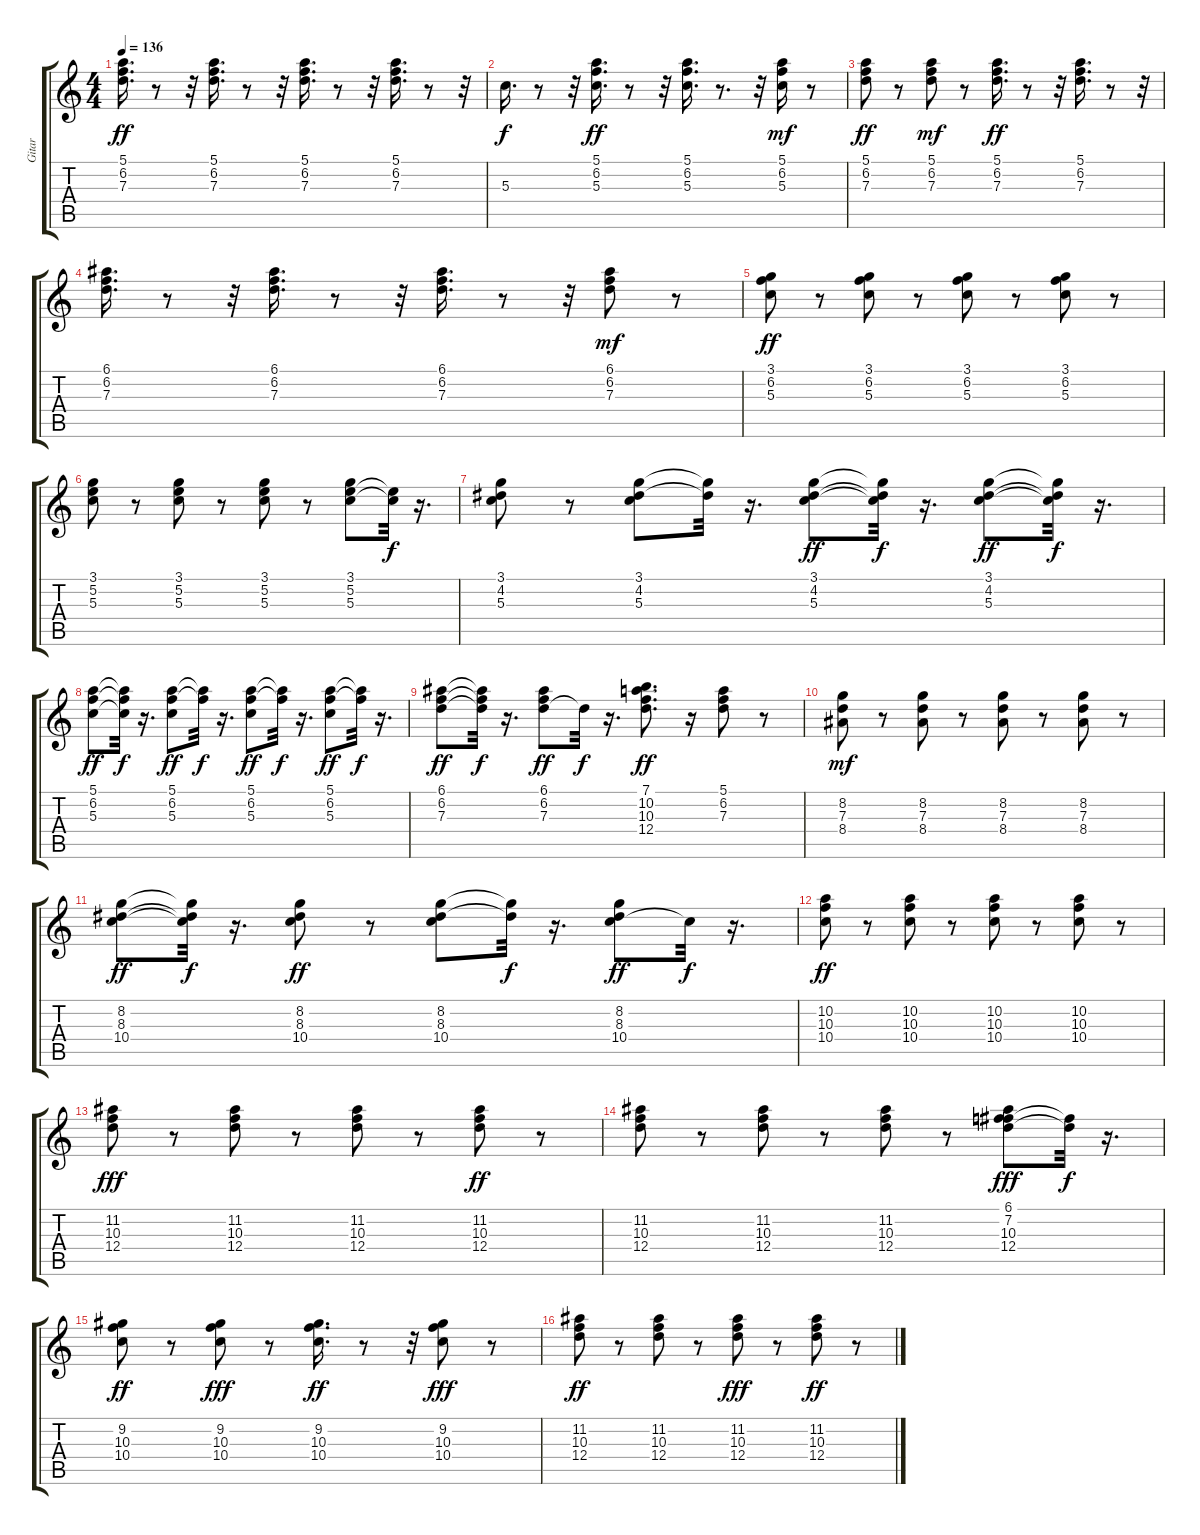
\track ("Gitar" "Gitar") {instrument acousticguitarsteel}
\staff {score tabs}
\tuning (E4 B3 G3 D3 A2 E2) {hide}
\ts (4 4)
\tempo 136
\clef g2
\ks c
(5.1 6.2 7.3).16{d dy ff} r.8 r.32 (5.1 6.2 7.3).16{d} r.8 r.32 (5.1 6.2 7.3).16{d} r.8 r.32 (5.1 6.2 7.3).16{d} r.8 r.32 |
5.3.16{d dy f} r.8 r.32 (5.1 6.2 5.3).16{d dy ff} r.8 r.32 (5.1 6.2 5.3).16{d} r.8{d} r.32 (5.1 6.2 5.3).16{dy mf} r.8 |
(5.1 6.2 7.3).8{dy ff} r.8 (5.1 6.2 7.3).8{dy mf} r.8 (5.1 6.2 7.3).16{d dy ff} r.8 r.32 (5.1 6.2 7.3).16{d} r.8 r.32 |
(6.1 6.2 7.3).16{d} r.8 r.32 (6.1 6.2 7.3).16{d} r.8 r.32 (6.1 6.2 7.3).16{d} r.8 r.32 (6.1 6.2 7.3).8{dy mf} r.8 |
(3.1 6.2 5.3).8{dy ff} r.8 (3.1 6.2 5.3).8 r.8 (3.1 6.2 5.3).8 r.8 (3.1 6.2 5.3).8 r.8 |
(3.1 5.2 5.3).8 r.8 (3.1 5.2 5.3).8 r.8 (3.1 5.2 5.3).8 r.8 (3.1 5.2 5.3).8 (5.2{t} 5.3{t}).32{dy f} r.16{d} |
(3.1 4.2 5.3).8 r.8 (3.1 4.2 5.3).8 (3.1{t} 4.2{t}).32 r.16{d} (3.1 4.2 5.3).8{dy ff} (3.1{t} 4.2{t} 5.3{t}).32{dy f} r.16{d} (3.1 4.2 5.3).8{dy ff} (3.1{t} 4.2{t} 5.3{t}).32{dy f} r.16{d} |
(5.1 6.2 5.3).8{dy ff} (5.1{t} 6.2{t} 5.3{t}).32{dy f} r.16{d} (5.1 6.2 5.3).8{dy ff} (5.1{t} 6.2{t}).32{dy f} r.16{d} (5.1 6.2 5.3).8{dy ff} (5.1{t} 6.2{t}).32{dy f} r.16{d} (5.1 6.2 5.3).8{dy ff} (5.1{t} 6.2{t}).32{dy f} r.16{d} |
(6.1 6.2 7.3).8{dy ff} (6.1{t} 6.2{t} 7.3{t}).32{dy f} r.16{d} (6.1 6.2 7.3).8{dy ff} 7.3{t}.32{dy f} r.16{d} (7.1 10.2 10.3 12.4).8{d dy ff} r.16 (5.1 6.2 7.3).8 r.8 |
(8.2 7.3 8.4).8{dy mf} r.8 (8.2 7.3 8.4).8 r.8 (8.2 7.3 8.4).8 r.8 (8.2 7.3 8.4).8 r.8 |
(8.2 8.3 10.4).8{dy ff} (8.2{t} 8.3{t} 10.4{t}).32{dy f} r.16{d} (8.2 8.3 10.4).8{dy ff} r.8 (8.2 8.3 10.4).8 (8.2{t} 8.3{t}).32{dy f} r.16{d} (8.2 8.3 10.4).8{dy ff} 10.4{t}.32{dy f} r.16{d} |
(10.2 10.3 10.4).8{dy ff} r.8 (10.2 10.3 10.4).8 r.8 (10.2 10.3 10.4).8 r.8 (10.2 10.3 10.4).8 r.8 |
(11.2 10.3 12.4).8{dy fff} r.8 (11.2 10.3 12.4).8 r.8 (11.2 10.3 12.4).8 r.8 (11.2 10.3 12.4).8{dy ff} r.8 |
(11.2 10.3 12.4).8 r.8 (11.2 10.3 12.4).8 r.8 (11.2 10.3 12.4).8 r.8 (6.1 7.2 10.3 12.4).8{dy fff} (10.3{t} 12.4{t}).32{dy f} r.16{d} |
(9.2 10.3 10.4).8{dy ff} r.8 (9.2 10.3 10.4).8{dy fff} r.8 (9.2 10.3 10.4).16{d dy ff} r.8 r.32 (9.2 10.3 10.4).8{dy fff} r.8 |
(11.2 10.3 12.4).8{dy ff} r.8 (11.2 10.3 12.4).8 r.8 (11.2 10.3 12.4).8{dy fff} r.8 (11.2 10.3 12.4).8{dy ff} r.8
